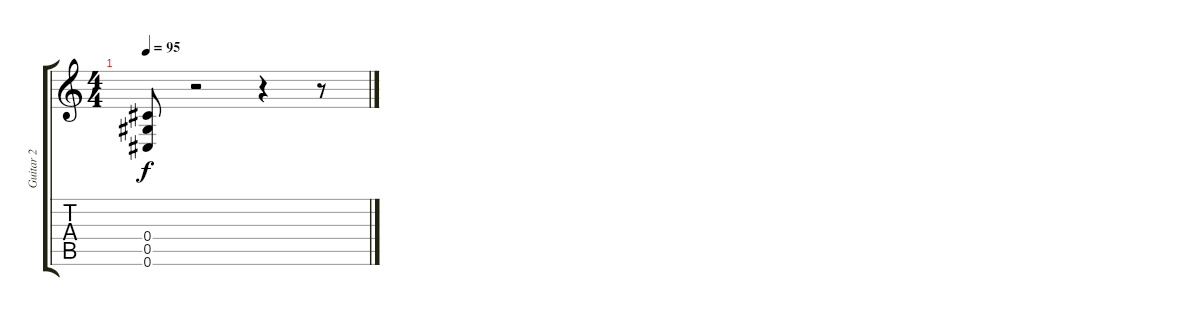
\track ("Guitar 2" "Guitar 2") {instrument overdrivenguitar}
\staff {score tabs}
\tuning (Eb4 Bb3 Gb3 Db3 Ab2 Db2) {hide}
\ts (4 4)
\tempo 95
\clef g2
\ks c
(0.4 0.5 0.6).8{dy f} r.2 r.4 r.8
